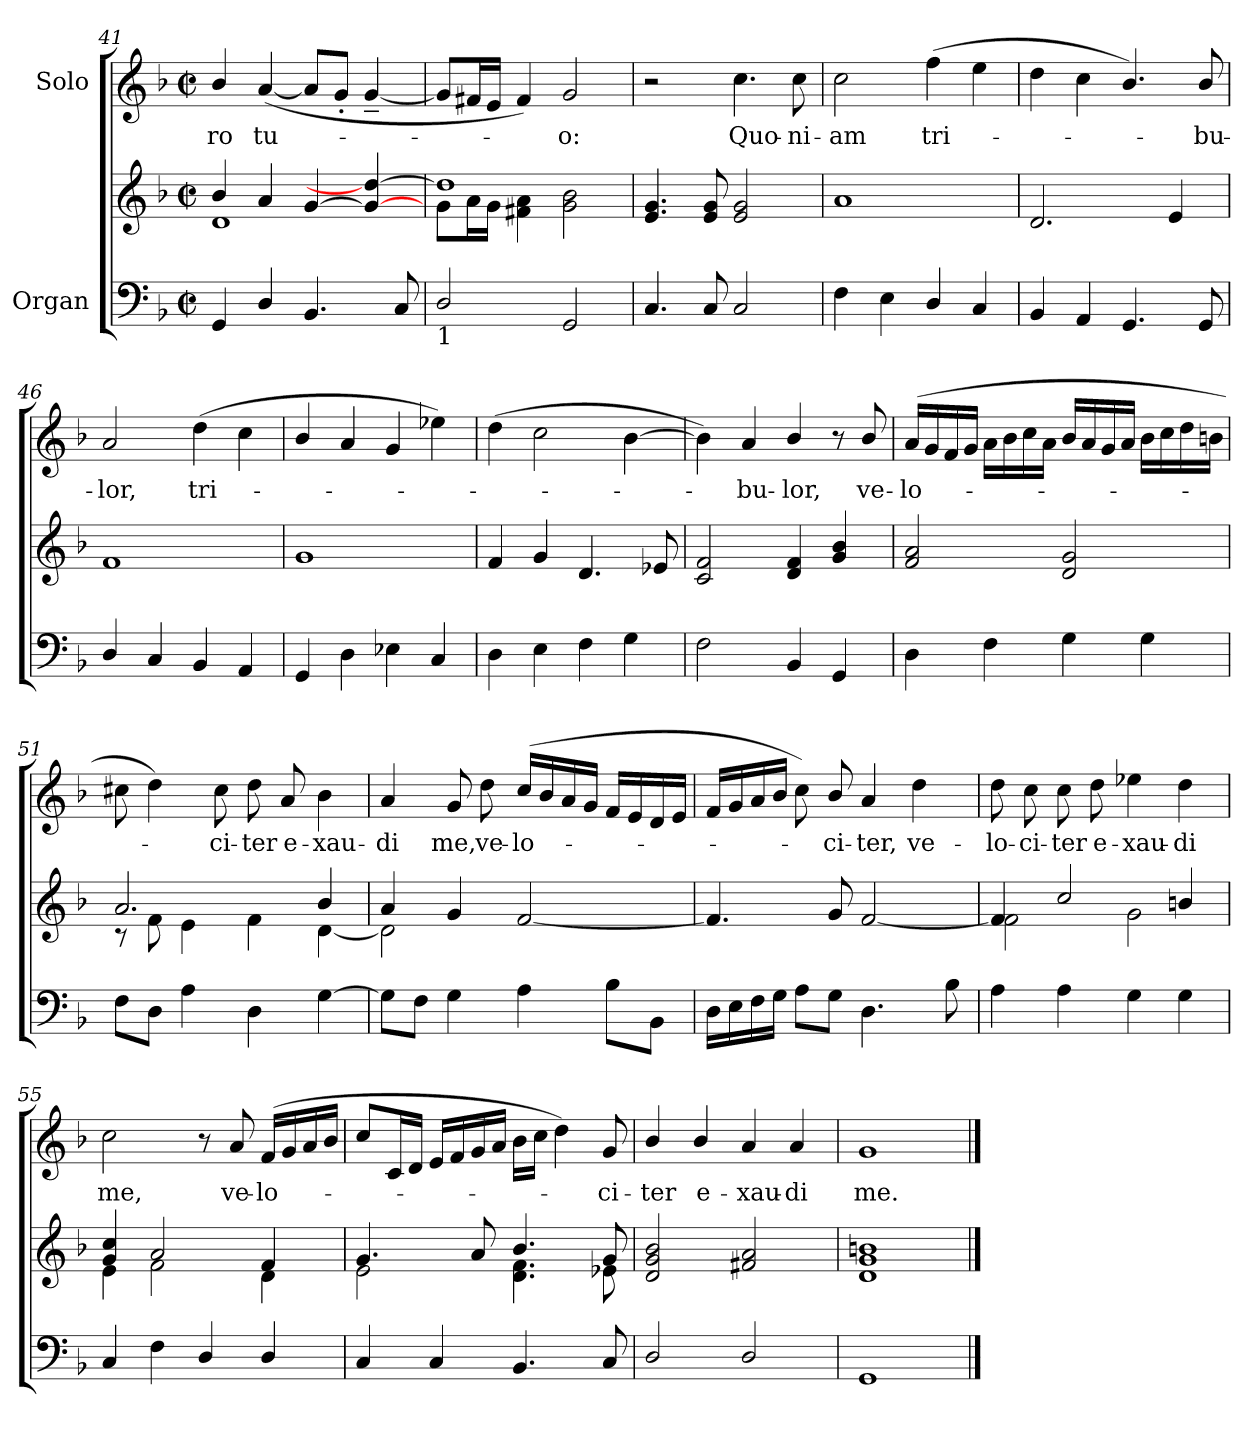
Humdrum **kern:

**kern	**kern	**kern	**text
*part2	*part2	*part1	*part1
*staff3	*staff2	*staff1	*staff1
*I"Organ	*	*I"Solo	*
*clefF4	*clefG2	*clefG2	*
*k[b-]	*k[b-]	*k[b-]	*
*F:	*F:	*F:	*
*M2/2	*M2/2	*M2/2	*
*met(c|)	*met(c|)	*met(c|)	*
=41	=41	=41	=41
*	*^	*	*
!	!	!	!	!LO:LY:b
4GG	4b-/	1d\	4b-/	ro
!	!	!	!	!LO:LY:b
4D/	4a/	.	(<[4a	tu-
4.BB-	[4g/	.	8aL]	.
.	.	.	8g'J	.
.	4g/_ 4dd/_	.	[4g~	.
8C	.	.	.	.
=42	=42	=42	=42	=42
!LO:TX:b:t=1	!	!	!	!
2D/	1dd/]	8g\L	8gL]	.
.	.	16a\L	16f#XL	.
.	.	16g\JJ	16eJJ	.
.	.	4f#X\ 4a\	4f#)	.
!	!	!	!	!LO:LY:b
2GG	.	2g\ 2b-\	2g	o:
!!LO:LB:g=z
=43	=43	=43	=43	=43
4.C	4.e/ 4.g/	1ryy	2r	.
8C	8e/ 8g/	.	.	.
!	!	!	!	!LO:LY:b
2C	2e/ 2g/	.	4.cc	Quo-
!	!	!	!	!LO:LY:b
.	.	.	8cc	-ni-
=44	=44	=44	=44	=44
!	!	!	!	!LO:LY:b
4F	1a/	1ryy	2cc	-am
4E	.	.	.	.
!	!	!	!	!LO:LY:b
4D/	.	.	(>4ff	tri-
4C	.	.	4ee	.
=45	=45	=45	=45	=45
4BB-	2.d/	1ryy	4dd	.
4AA	.	.	4cc	.
4.GG	.	.	4.b-/)	.
.	4e/	.	.	.
!	!	!	!	!LO:LY:b
8GG	.	.	8b-/	bu-
=46	=46	=46	=46	=46
!	!	!	!	!LO:LY:b
4D/	1f/	1ryy	2a	-lor,
4C	.	.	.	.
!	!	!	!	!LO:LY:b
4BB-	.	.	(>4dd	tri-
4AA	.	.	4cc	.
=47	=47	=47	=47	=47
4GG	1g/	1ryy	4b-/	.
4D	.	.	4a	.
4E-X	.	.	4g	.
4C	.	.	4ee-X)	.
=48	=48	=48	=48	=48
4D	4f/	2ryy	(>4dd	.
4E	4g/	.	2cc	.
4F	4.d/	2ryy	.	.
4G	.	.	[4b-	.
.	8e-X/	.	.	.
=49	=49	=49	=49	=49
2F	2c/ 2f/	2ryy	4b-])	.
!	!	!	!	!LO:LY:b
.	.	.	4a	bu-
!	!	!	!	!LO:LY:b
4BB-	4d/ 4f/	2ryy	4b-/	-lor,
4GG	4g/ 4b-/	.	8r	.
!	!	!	!	!LO:LY:b
.	.	.	8b-/	ve-
!!LO:LB:g=z
=50	=50	=50	=50	=50
!	!	!	!	!LO:LY:b
4D	2f/ 2a/	2ryy	(>16aLL	-lo-
.	.	.	16g	.
.	.	.	16f	.
.	.	.	16gJJ	.
4F	.	.	16aLL	.
.	.	.	16b-	.
.	.	.	16cc	.
.	.	.	16aJJ	.
4G	2d/ 2g/	2ryy	16b-LL	.
.	.	.	16a	.
.	.	.	16g	.
.	.	.	16aJJ	.
4G	.	.	16b-LL	.
.	.	.	16cc	.
.	.	.	16dd	.
.	.	.	16bnJJ	.
=51	=51	=51	=51	=51
8FL	2.a/	8r	8cc#X	.
8DJ	.	8f\	4dd)	.
4A	.	4e\	.	.
!	!	!	!	!LO:LY:b
.	.	.	8cc#	ci-
!	!	!	!	!LO:LY:b
4D	.	4f\	8dd	-ter
!	!	!	!	!LO:LY:b
.	.	.	8a	e-
!	!	!	!	!LO:LY:b
[4G	4b-/	[4d\	4b-	-xau-
=52	=52	=52	=52	=52
!	!	!	!	!LO:LY:b
8GL]	4a/	2d\]	4a	-di
8FJ	.	.	.	.
!	!	!	!	!LO:LY:b
4G	4g/	.	8g	me,
!	!	!	!	!LO:LY:b
.	.	.	8dd	ve-
!	!	!	!	!LO:LY:b
4A	[2f/	2ryy	(<16ccLL	-lo-
.	.	.	16b-	.
.	.	.	16a	.
.	.	.	16gJJ	.
8B-L	.	.	16fLL	.
.	.	.	16e	.
8BB-J	.	.	16d	.
.	.	.	16eJJ	.
!!LO:LB:g=z
=53	=53	=53	=53	=53
16DLL	4.f/]	2ryy	16fLL	.
16E	.	.	16g	.
16F	.	.	16a	.
16GJJ	.	.	16b-JJ	.
8AL	.	.	8cc)	.
!	!	!	!	!LO:LY:b
8GJ	8g/	.	8b-/	ci-
!	!	!	!	!LO:LY:b
4.D	[2f/	2ryy	4a	-ter,
!	!	!	!	!LO:LY:b
.	.	.	4dd	ve-
8B-	.	.	.	.
=54	=54	=54	=54	=54
!	!	!	!	!LO:LY:b
4A	4f/]	2f\	8dd	-lo-
!	!	!	!	!LO:LY:b
.	.	.	8cc	-ci-
!	!	!	!	!LO:LY:b
4A	2cc/	.	8cc	-ter
!	!	!	!	!LO:LY:b
.	.	.	8dd	e-
!	!	!	!	!LO:LY:b
4G	.	2g\	4ee-X	-xau-
!	!	!	!	!LO:LY:b
4G	4bn/	.	4dd	-di
=55	=55	=55	=55	=55
!	!	!	!	!LO:LY:b
4C	4g/ 4cc/	4e\	2cc	me,
4F	2a/	2f\	.	.
4D/	.	.	8r	.
!	!	!	!	!LO:LY:b
.	.	.	8a	ve-
!	!	!	!	!LO:LY:b
4D/	4f/	4d\	(>16fLL	-lo-
.	.	.	16g	.
.	.	.	16a	.
.	.	.	16b-JJ	.
=56	=56	=56	=56	=56
4C	4.g/	2e\	8ccL	.
.	.	.	16cL	.
.	.	.	16dJJ	.
4C	.	.	16eLL	.
.	.	.	16f	.
.	8a/	.	16g	.
.	.	.	16aJJ	.
4.BB-	4.b-/	4.d\ 4.f\	16b-LL	.
.	.	.	16ccJJ	.
.	.	.	4dd)	.
!	!	!	!	!LO:LY:b
8C	8g/	8e-X\	8g	ci-
=57	=57	=57	=57	=57
!	!	!	!	!LO:LY:b
2D/	2d/ 2g/ 2b-/	2ryy	4b-/	-ter
!	!	!	!	!LO:LY:b
.	.	.	4b-/	e-
!	!	!	!	!LO:LY:b
2D/	2f#X/ 2a/	2ryy	4a	-xau-
!	!	!	!	!LO:LY:b
.	.	.	4a	-di
=58	=58	=58	=58	=58
!	!	!	!	!LO:LY:b
1GG	1g/ 1bn/	1d\	1g	me.
*	*v	*v	*	*
==	==	==	==
*-	*-	*-	*-
